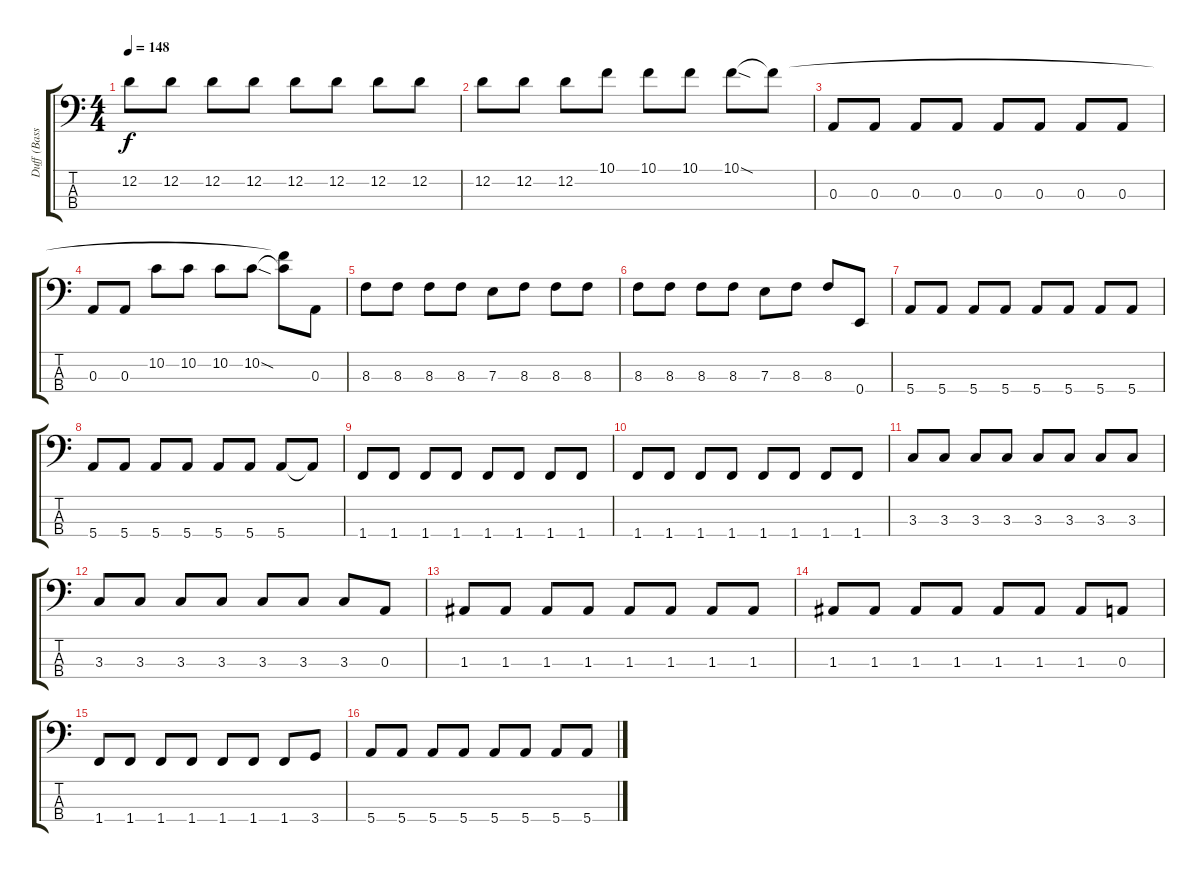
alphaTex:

\track ("Duff (Bass)" "Duff (Bass") {instrument electricbasspick}
\staff {score tabs}
\tuning (G2 D2 A1 E1) {hide}
\ts (4 4)
\tempo 148
\clef f4
\ks c
12.2.8{dy f} 12.2.8 12.2.8 12.2.8 12.2.8 12.2.8 12.2.8 12.2.8 |
12.2.8 12.2.8 12.2.8 10.1.8 10.1.8 10.1.8 10.1{sod}.8 10.1{t}.8 |
0.3.8 0.3.8 0.3.8 0.3.8 0.3.8 0.3.8 0.3.8 0.3.8 |
0.3.8 0.3.8 10.2.8 10.2.8 10.2.8 10.2{sod}.8 (10.1{t} 10.2{t}).8 0.3.8 |
8.3.8 8.3.8 8.3.8 8.3.8 7.3.8 8.3.8 8.3.8 8.3.8 |
8.3.8 8.3.8 8.3.8 8.3.8 7.3.8 8.3.8 8.3.8 0.4.8 |
5.4.8 5.4.8 5.4.8 5.4.8 5.4.8 5.4.8 5.4.8 5.4.8 |
5.4.8 5.4.8 5.4.8 5.4.8 5.4.8 5.4.8 5.4.8 5.4{t}.8 |
1.4.8 1.4.8 1.4.8 1.4.8 1.4.8 1.4.8 1.4.8 1.4.8 |
1.4.8 1.4.8 1.4.8 1.4.8 1.4.8 1.4.8 1.4.8 1.4.8 |
3.3.8 3.3.8 3.3.8 3.3.8 3.3.8 3.3.8 3.3.8 3.3.8 |
3.3.8 3.3.8 3.3.8 3.3.8 3.3.8 3.3.8 3.3.8 0.3.8 |
1.3.8 1.3.8 1.3.8 1.3.8 1.3.8 1.3.8 1.3.8 1.3.8 |
1.3.8 1.3.8 1.3.8 1.3.8 1.3.8 1.3.8 1.3.8 0.3.8 |
1.4.8 1.4.8 1.4.8 1.4.8 1.4.8 1.4.8 1.4.8 3.4.8 |
5.4.8 5.4.8 5.4.8 5.4.8 5.4.8 5.4.8 5.4.8 5.4.8
